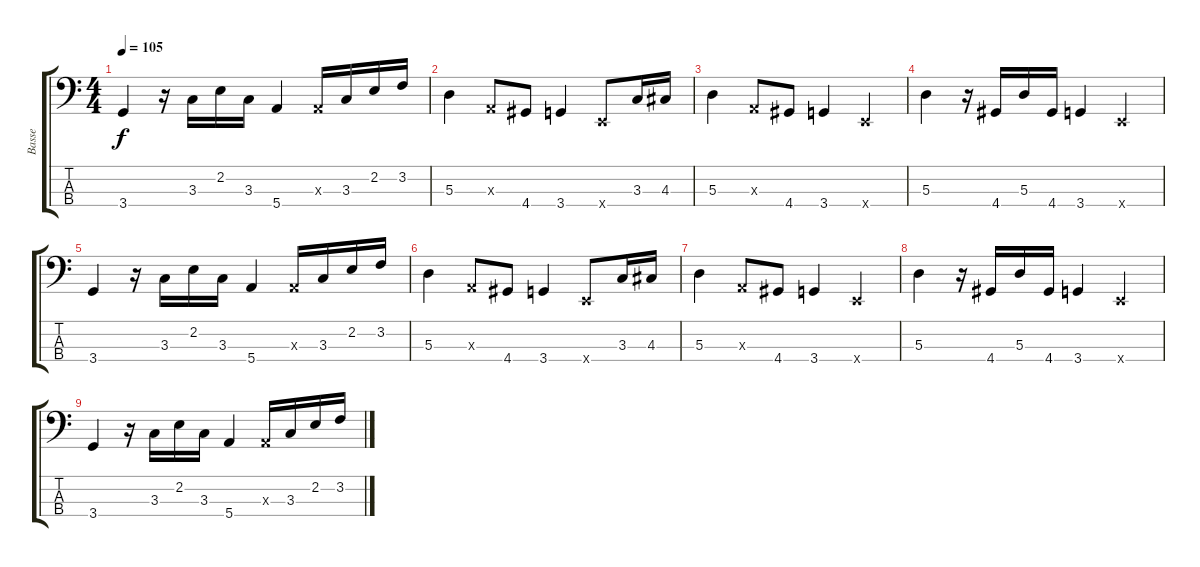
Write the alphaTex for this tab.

\track ("Basse" "Basse") {instrument fretlessbass}
\staff {score tabs}
\tuning (G2 D2 A1 E1) {hide}
\ts (4 4)
\tempo 105
\clef f4
\ks c
3.4.4{dy f} r.16 3.3.16 2.2.16 3.3.16 5.4.4 0.3{x}.16 3.3.16 2.2.16 3.2.16 |
5.3.4{volume 16 instrument fretlessbass} 0.3{x}.8 4.4.8 3.4.4 0.4{x}.8 3.3.16 4.3.16 |
5.3.4 0.3{x}.8 4.4.8 3.4.4 0.4{x}.4 |
5.3.4 r.16 4.4.16 5.3.16 4.4.16 3.4.4 0.4{x}.4 |
3.4.4 r.16 3.3.16 2.2.16 3.3.16 5.4.4 0.3{x}.16 3.3.16 2.2.16 3.2.16 |
5.3.4 0.3{x}.8 4.4.8 3.4.4 0.4{x}.8 3.3.16 4.3.16 |
5.3.4 0.3{x}.8 4.4.8 3.4.4 0.4{x}.4 |
5.3.4 r.16 4.4.16 5.3.16 4.4.16 3.4.4 0.4{x}.4 |
3.4.4 r.16 3.3.16 2.2.16 3.3.16 5.4.4 0.3{x}.16 3.3.16 2.2.16 3.2.16
